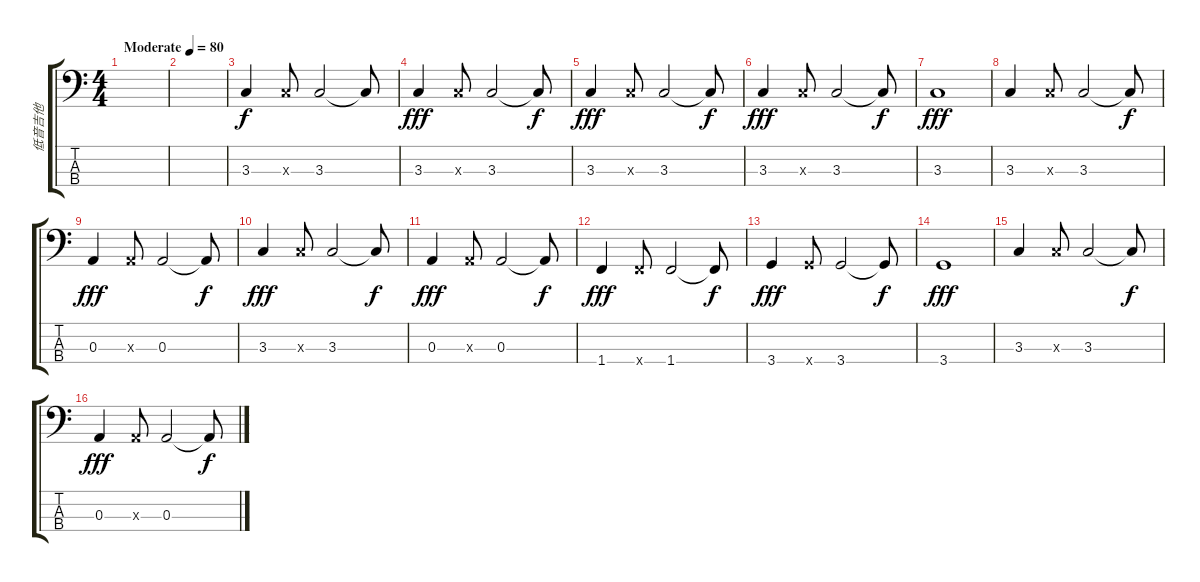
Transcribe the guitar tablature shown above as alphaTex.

\track ("低音吉他" "低音吉他") {instrument electricbassfinger}
\staff {score tabs}
\tuning (G2 D2 A1 E1) {hide}
\ts (4 4)
\tempo (80 "Moderate")
\clef f4
\ks c
|
|
3.3.4 3.3{x}.8 3.3.2 3.3{t}.8{dy f} |
3.3.4{dy fff} 3.3{x}.8 3.3.2 3.3{t}.8{dy f} |
3.3.4{dy fff} 3.3{x}.8 3.3.2 3.3{t}.8{dy f} |
3.3.4{txt "" dy fff} 3.3{x}.8 3.3.2 3.3{t}.8{dy f} |
3.3.1{dy fff} |
3.3.4 3.3{x}.8 3.3.2 3.3{t}.8{dy f} |
0.3.4{dy fff} 0.3{x}.8 0.3.2 0.3{t}.8{dy f} |
3.3.4{dy fff} 3.3{x}.8 3.3.2 3.3{t}.8{dy f} |
0.3.4{dy fff} 0.3{x}.8 0.3.2 0.3{t}.8{dy f} |
1.4.4{dy fff} 1.4{x}.8 1.4.2 1.4{t}.8{dy f} |
3.4.4{dy fff} 3.4{x}.8 3.4.2 3.4{t}.8{dy f} |
3.4.1{dy fff} |
3.3.4 3.3{x}.8 3.3.2 3.3{t}.8{dy f} |
0.3.4{dy fff} 0.3{x}.8 0.3.2 0.3{t}.8{dy f}
